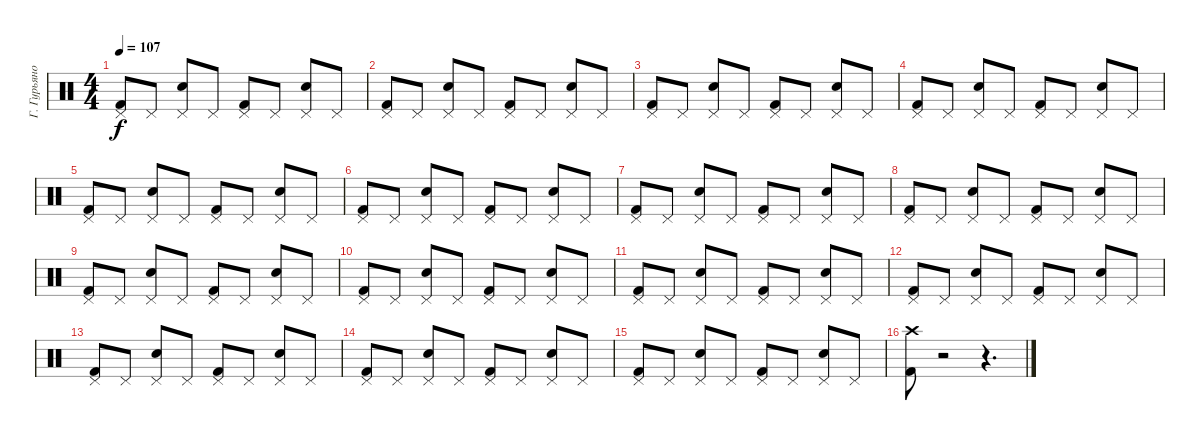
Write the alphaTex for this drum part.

\track ("Г. Гурьянов" "Г. Гурьяно") {instrument percussion}
\staff {score}
\articulation defaults
\ts (4 4)
\tempo 107
\clef neutral
\ks c
("Pedal Hi-Hat (hit)" "Kick (hit) 2").8{dy f} "Pedal Hi-Hat (hit)".8 ("Pedal Hi-Hat (hit)" "Snare (hit) 2").8 "Pedal Hi-Hat (hit)".8 ("Pedal Hi-Hat (hit)" "Kick (hit) 2").8 "Pedal Hi-Hat (hit)".8 ("Pedal Hi-Hat (hit)" "Snare (hit) 2").8 "Pedal Hi-Hat (hit)".8 |
("Pedal Hi-Hat (hit)" "Kick (hit) 2").8 "Pedal Hi-Hat (hit)".8 ("Pedal Hi-Hat (hit)" "Snare (hit) 2").8 "Pedal Hi-Hat (hit)".8 ("Pedal Hi-Hat (hit)" "Kick (hit) 2").8 "Pedal Hi-Hat (hit)".8 ("Pedal Hi-Hat (hit)" "Snare (hit) 2").8 "Pedal Hi-Hat (hit)".8 |
("Pedal Hi-Hat (hit)" "Kick (hit) 2").8 "Pedal Hi-Hat (hit)".8 ("Pedal Hi-Hat (hit)" "Snare (hit) 2").8 "Pedal Hi-Hat (hit)".8 ("Pedal Hi-Hat (hit)" "Kick (hit) 2").8 "Pedal Hi-Hat (hit)".8 ("Pedal Hi-Hat (hit)" "Snare (hit) 2").8 "Pedal Hi-Hat (hit)".8 |
("Pedal Hi-Hat (hit)" "Kick (hit) 2").8 "Pedal Hi-Hat (hit)".8 ("Pedal Hi-Hat (hit)" "Snare (hit) 2").8 "Pedal Hi-Hat (hit)".8 ("Pedal Hi-Hat (hit)" "Kick (hit) 2").8 "Pedal Hi-Hat (hit)".8 ("Pedal Hi-Hat (hit)" "Snare (hit) 2").8 "Pedal Hi-Hat (hit)".8 |
("Pedal Hi-Hat (hit)" "Kick (hit) 2").8 "Pedal Hi-Hat (hit)".8 ("Pedal Hi-Hat (hit)" "Snare (hit) 2").8 "Pedal Hi-Hat (hit)".8 ("Pedal Hi-Hat (hit)" "Kick (hit) 2").8 "Pedal Hi-Hat (hit)".8 ("Pedal Hi-Hat (hit)" "Snare (hit) 2").8 "Pedal Hi-Hat (hit)".8 |
("Pedal Hi-Hat (hit)" "Kick (hit) 2").8 "Pedal Hi-Hat (hit)".8 ("Pedal Hi-Hat (hit)" "Snare (hit) 2").8 "Pedal Hi-Hat (hit)".8 ("Pedal Hi-Hat (hit)" "Kick (hit) 2").8 "Pedal Hi-Hat (hit)".8 ("Pedal Hi-Hat (hit)" "Snare (hit) 2").8 "Pedal Hi-Hat (hit)".8 |
("Pedal Hi-Hat (hit)" "Kick (hit) 2").8 "Pedal Hi-Hat (hit)".8 ("Pedal Hi-Hat (hit)" "Snare (hit) 2").8 "Pedal Hi-Hat (hit)".8 ("Pedal Hi-Hat (hit)" "Kick (hit) 2").8 "Pedal Hi-Hat (hit)".8 ("Pedal Hi-Hat (hit)" "Snare (hit) 2").8 "Pedal Hi-Hat (hit)".8 |
("Pedal Hi-Hat (hit)" "Kick (hit) 2").8 "Pedal Hi-Hat (hit)".8 ("Pedal Hi-Hat (hit)" "Snare (hit) 2").8 "Pedal Hi-Hat (hit)".8 ("Pedal Hi-Hat (hit)" "Kick (hit) 2").8 "Pedal Hi-Hat (hit)".8 ("Pedal Hi-Hat (hit)" "Snare (hit) 2").8 "Pedal Hi-Hat (hit)".8 |
("Pedal Hi-Hat (hit)" "Kick (hit) 2").8 "Pedal Hi-Hat (hit)".8 ("Pedal Hi-Hat (hit)" "Snare (hit) 2").8 "Pedal Hi-Hat (hit)".8 ("Pedal Hi-Hat (hit)" "Kick (hit) 2").8 "Pedal Hi-Hat (hit)".8 ("Pedal Hi-Hat (hit)" "Snare (hit) 2").8 "Pedal Hi-Hat (hit)".8 |
("Pedal Hi-Hat (hit)" "Kick (hit) 2").8 "Pedal Hi-Hat (hit)".8 ("Pedal Hi-Hat (hit)" "Snare (hit) 2").8 "Pedal Hi-Hat (hit)".8 ("Pedal Hi-Hat (hit)" "Kick (hit) 2").8 "Pedal Hi-Hat (hit)".8 ("Pedal Hi-Hat (hit)" "Snare (hit) 2").8 "Pedal Hi-Hat (hit)".8 |
("Pedal Hi-Hat (hit)" "Kick (hit) 2").8 "Pedal Hi-Hat (hit)".8 ("Pedal Hi-Hat (hit)" "Snare (hit) 2").8 "Pedal Hi-Hat (hit)".8 ("Pedal Hi-Hat (hit)" "Kick (hit) 2").8 "Pedal Hi-Hat (hit)".8 ("Pedal Hi-Hat (hit)" "Snare (hit) 2").8 "Pedal Hi-Hat (hit)".8 |
("Pedal Hi-Hat (hit)" "Kick (hit) 2").8 "Pedal Hi-Hat (hit)".8 ("Pedal Hi-Hat (hit)" "Snare (hit) 2").8 "Pedal Hi-Hat (hit)".8 ("Pedal Hi-Hat (hit)" "Kick (hit) 2").8 "Pedal Hi-Hat (hit)".8 ("Pedal Hi-Hat (hit)" "Snare (hit) 2").8 "Pedal Hi-Hat (hit)".8 |
("Pedal Hi-Hat (hit)" "Kick (hit) 2").8 "Pedal Hi-Hat (hit)".8 ("Pedal Hi-Hat (hit)" "Snare (hit) 2").8 "Pedal Hi-Hat (hit)".8 ("Pedal Hi-Hat (hit)" "Kick (hit) 2").8 "Pedal Hi-Hat (hit)".8 ("Pedal Hi-Hat (hit)" "Snare (hit) 2").8 "Pedal Hi-Hat (hit)".8 |
("Pedal Hi-Hat (hit)" "Kick (hit) 2").8 "Pedal Hi-Hat (hit)".8 ("Pedal Hi-Hat (hit)" "Snare (hit) 2").8 "Pedal Hi-Hat (hit)".8 ("Pedal Hi-Hat (hit)" "Kick (hit) 2").8 "Pedal Hi-Hat (hit)".8 ("Pedal Hi-Hat (hit)" "Snare (hit) 2").8 "Pedal Hi-Hat (hit)".8 |
("Pedal Hi-Hat (hit)" "Kick (hit) 2").8 "Pedal Hi-Hat (hit)".8 ("Pedal Hi-Hat (hit)" "Snare (hit) 2").8 "Pedal Hi-Hat (hit)".8 ("Pedal Hi-Hat (hit)" "Kick (hit) 2").8 "Pedal Hi-Hat (hit)".8 ("Pedal Hi-Hat (hit)" "Snare (hit) 2").8 "Pedal Hi-Hat (hit)".8 |
("Crash high (hit)" "Kick (hit) 2").8 r.2 r.4{d}
